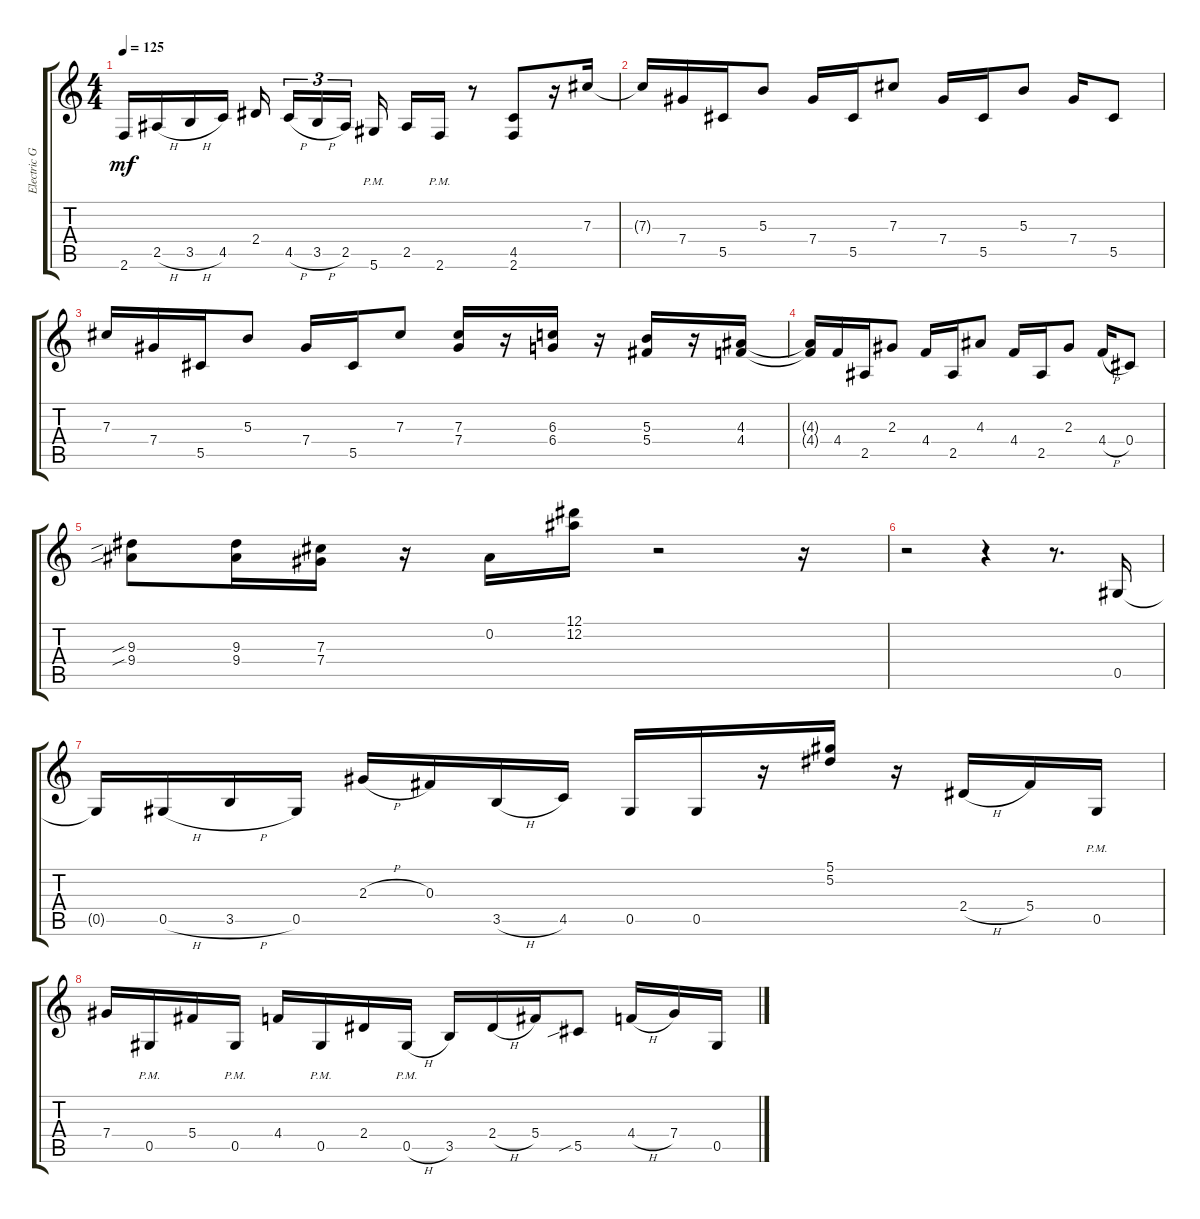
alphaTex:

\track ("Electric Guitar" "Electric G") {instrument distortionguitar}
\staff {score tabs}
\tuning (Eb4 Bb3 Gb3 Db3 Ab2 Eb2) {hide}
\ts (4 4)
\tempo 125
\clef g2
\ks c
2.6{t}.16{dy mf} 2.5{h}.16 3.5{h}.16 4.5.16 2.4.16{beam splitsecondary} 4.5{h}.16{tu (3 2)} 3.5{h}.16{tu (3 2)} 2.5.16{tu (3 2) beam splitsecondary} 5.6{pm}.16 2.5.16 2.6{pm}.16 r.8 (4.5 2.6).8 r.16 7.3.16 |
7.3{t}.16 7.4.16 5.5.16 5.3.8 7.4.16 5.5.16 7.3.8 7.4.16 5.5.16 5.3.8 7.4.16 5.5.8 |
7.3.16 7.4.16 5.5.16 5.3.8 7.4.16 5.5.16 7.3.8 (7.3 7.4).16 r.16 (6.3 6.4).16 r.16 (5.3 5.4).16 r.16 (4.3 4.4).16 |
(4.3{t} 4.4{t}).16 4.4.16 2.5.16 2.3.8 4.4.16 2.5.16 4.3.8 4.4.16 2.5.16 2.3.8 4.4{h}.16 0.4.8 |
(9.3{sib} 9.4{sib}).8 (9.3 9.4).16 (7.3 7.4).16 r.16 0.2.16 (12.1 12.2).16 r.2 r.16 |
r.2 r.4 r.8{d} 0.5.16 |
0.5{t}.16 0.5{h}.16 3.5{h}.16 0.5.16 2.3{h}.16 0.3.16 3.5{h}.16 4.5.16 0.5.16 0.5.16 r.16 (5.1 5.2).16 r.16 2.4{h}.16 5.4.16 0.5{pm}.16 |
7.4.16 0.5{pm}.16 5.4.16 0.5{pm}.16 4.4.16 0.5{pm}.16 2.4.16 0.5{h pm}.16 3.5.16 2.4{h}.16 5.4.16 5.5{sib}.8 4.4{h}.16 7.4.16 0.5.16
